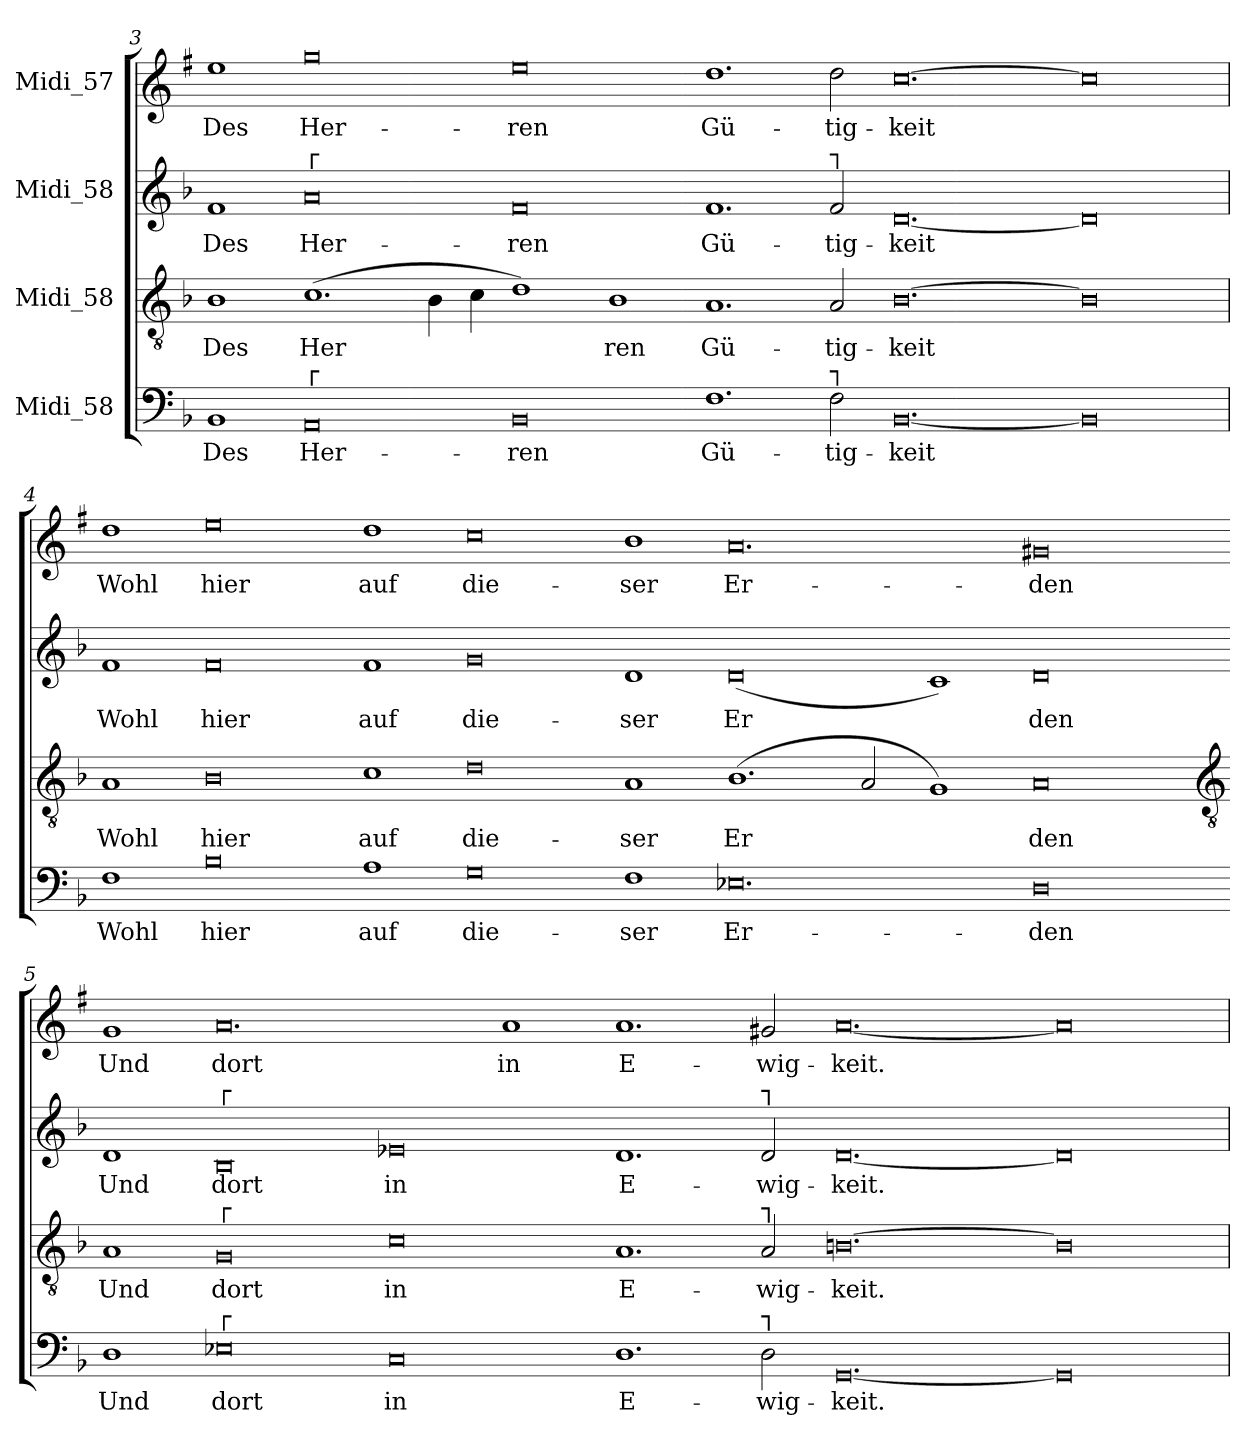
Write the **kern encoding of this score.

**kern	**text	**kern	**text	**kern	**text	**kern	**text
*part4	*part4	*part3	*part3	*part2	*part2	*part1	*part1
*staff4	*staff4	*staff3	*staff3	*staff2	*staff2	*staff1	*staff1
*I"Midi_58	*	*I"Midi_58	*	*I"Midi_58	*	*I"Midi_57	*
*clefF4	*	*clefGv2	*	*clefG2	*	*clefG2	*
*	*	*	*	*	*	*ITrd1c2	*
*k[b-]	*	*k[b-]	*	*k[b-]	*	*k[b-]	*
*F:	*	*F:	*	*F:	*	*F:	*
=3	=3	=3	=3	=3	=3	=3	=3
!	!LO:LY:b	!	!LO:LY:b	!	!LO:LY:b	!	!LO:LY:b
1BB-	Des	1B-	Des	1f	Des	1dd	Des
!	!	!	!	!LO:TX:a:t=┌	!	!	!
!LO:TX:a:t=┌	!	!	!	!	!	!	!
!	!LO:LY:b	!	!LO:LY:b	!	!LO:LY:b	!	!LO:LY:b
0AA	Her-	(>1.c	Her	0a	Her-	0ff	Her-
.	.	4B-	.	.	.	.	.
.	.	4c	.	.	.	.	.
!	!LO:LY:b	!	!	!	!LO:LY:b	!	!LO:LY:b
0BB-	-ren	1d)	.	0f	-ren	0dd	-ren
!	!	!	!LO:LY:b	!	!	!	!
.	.	1B-	ren	.	.	.	.
!	!LO:LY:b	!	!LO:LY:b	!	!LO:LY:b	!	!LO:LY:b
1.F	Gü-	1.A	Gü-	1.f	Gü-	1.cc	Gü-
!	!	!	!	!LO:TX:a:t=┐	!	!	!
!LO:TX:a:t=┐	!	!	!	!	!	!	!
!	!LO:LY:b	!	!LO:LY:b	!	!LO:LY:b	!	!LO:LY:b
2F	-tig-	2A	-tig-	2f	-tig-	2cc	-tig-
!	!LO:LY:b	!	!LO:LY:b	!	!LO:LY:b	!	!LO:LY:b
[0.BB-	-keit	[0.B-	-keit	[0.d	-keit	[0.b-	-keit
0BB-]	.	0B-]	.	0d]	.	0b-]	.
=4	=4	=4	=4	=4	=4	=4	=4
!	!LO:LY:b	!	!LO:LY:b	!	!LO:LY:b	!	!LO:LY:b
1F	Wohl	1A	Wohl	1f	Wohl	1cc	Wohl
!	!LO:LY:b	!	!LO:LY:b	!	!LO:LY:b	!	!LO:LY:b
0B-	hier	0B-	hier	0f	hier	0dd	hier
!	!LO:LY:b	!	!LO:LY:b	!	!LO:LY:b	!	!LO:LY:b
1A	auf	1c	auf	1f	auf	1cc	auf
!	!LO:LY:b	!	!LO:LY:b	!	!LO:LY:b	!	!LO:LY:b
0G	die-	0d	die-	0g	die-	0b-	die-
!	!LO:LY:b	!	!LO:LY:b	!	!LO:LY:b	!	!LO:LY:b
1F	-ser	1A	-ser	1d	-ser	1a	-ser
!	!LO:LY:b	!	!LO:LY:b	!	!LO:LY:b	!	!LO:LY:b
0.E-X	Er-	(<1.B-	Er	(<0d	Er	0.g	Er-
.	.	2A	.	.	.	.	.
.	.	1G)	.	1c)	.	.	.
!	!LO:LY:b	!	!LO:LY:b	!	!LO:LY:b	!	!LO:LY:b
0D	-den	0A	den	0d	den	0f#X	-den
!!LO:LB:g=z
=5-	=5-	=5-	=5-	=5-	=5-	=5-	=5-
*	*	*clefGv2	*	*	*	*	*
!	!LO:LY:b	!	!LO:LY:b	!	!LO:LY:b	!	!LO:LY:b
1D	Und	1A	Und	1d	Und	1f#	Und
!	!	!	!	!LO:TX:a:t=┌	!	!	!
!	!	!LO:TX:a:t=┌	!	!	!	!	!
!LO:TX:a:t=┌	!	!	!	!	!	!	!
!	!LO:LY:b	!	!LO:LY:b	!	!LO:LY:b	!	!LO:LY:b
0E-X	dort	0G	dort	0B-	dort	0.g	dort
!	!LO:LY:b	!	!LO:LY:b	!	!LO:LY:b	!	!
0C	in	0c	in	0e-X	in	.	.
!	!	!	!	!	!	!	!LO:LY:b
.	.	.	.	.	.	1g	in
!	!LO:LY:b	!	!LO:LY:b	!	!LO:LY:b	!	!LO:LY:b
1.D	E-	1.A	E-	1.d	E-	1.g	E-
!	!	!	!	!LO:TX:a:t=┐	!	!	!
!	!	!LO:TX:a:t=┐	!	!	!	!	!
!LO:TX:a:t=┐	!	!	!	!	!	!	!
!	!LO:LY:b	!	!LO:LY:b	!	!LO:LY:b	!	!LO:LY:b
2D	-wig-	2A	-wig-	2d	-wig-	2f#X	-wig-
!	!LO:LY:b	!	!LO:LY:b	!	!LO:LY:b	!	!LO:LY:b
[0.GG	-keit.	[0.Bn	-keit.	[0.d	-keit.	[0.g	-keit.
0GG]	.	0B]	.	0d]	.	0g]	.
=	=	=	=	=	=	=	=
*-	*-	*-	*-	*-	*-	*-	*-
